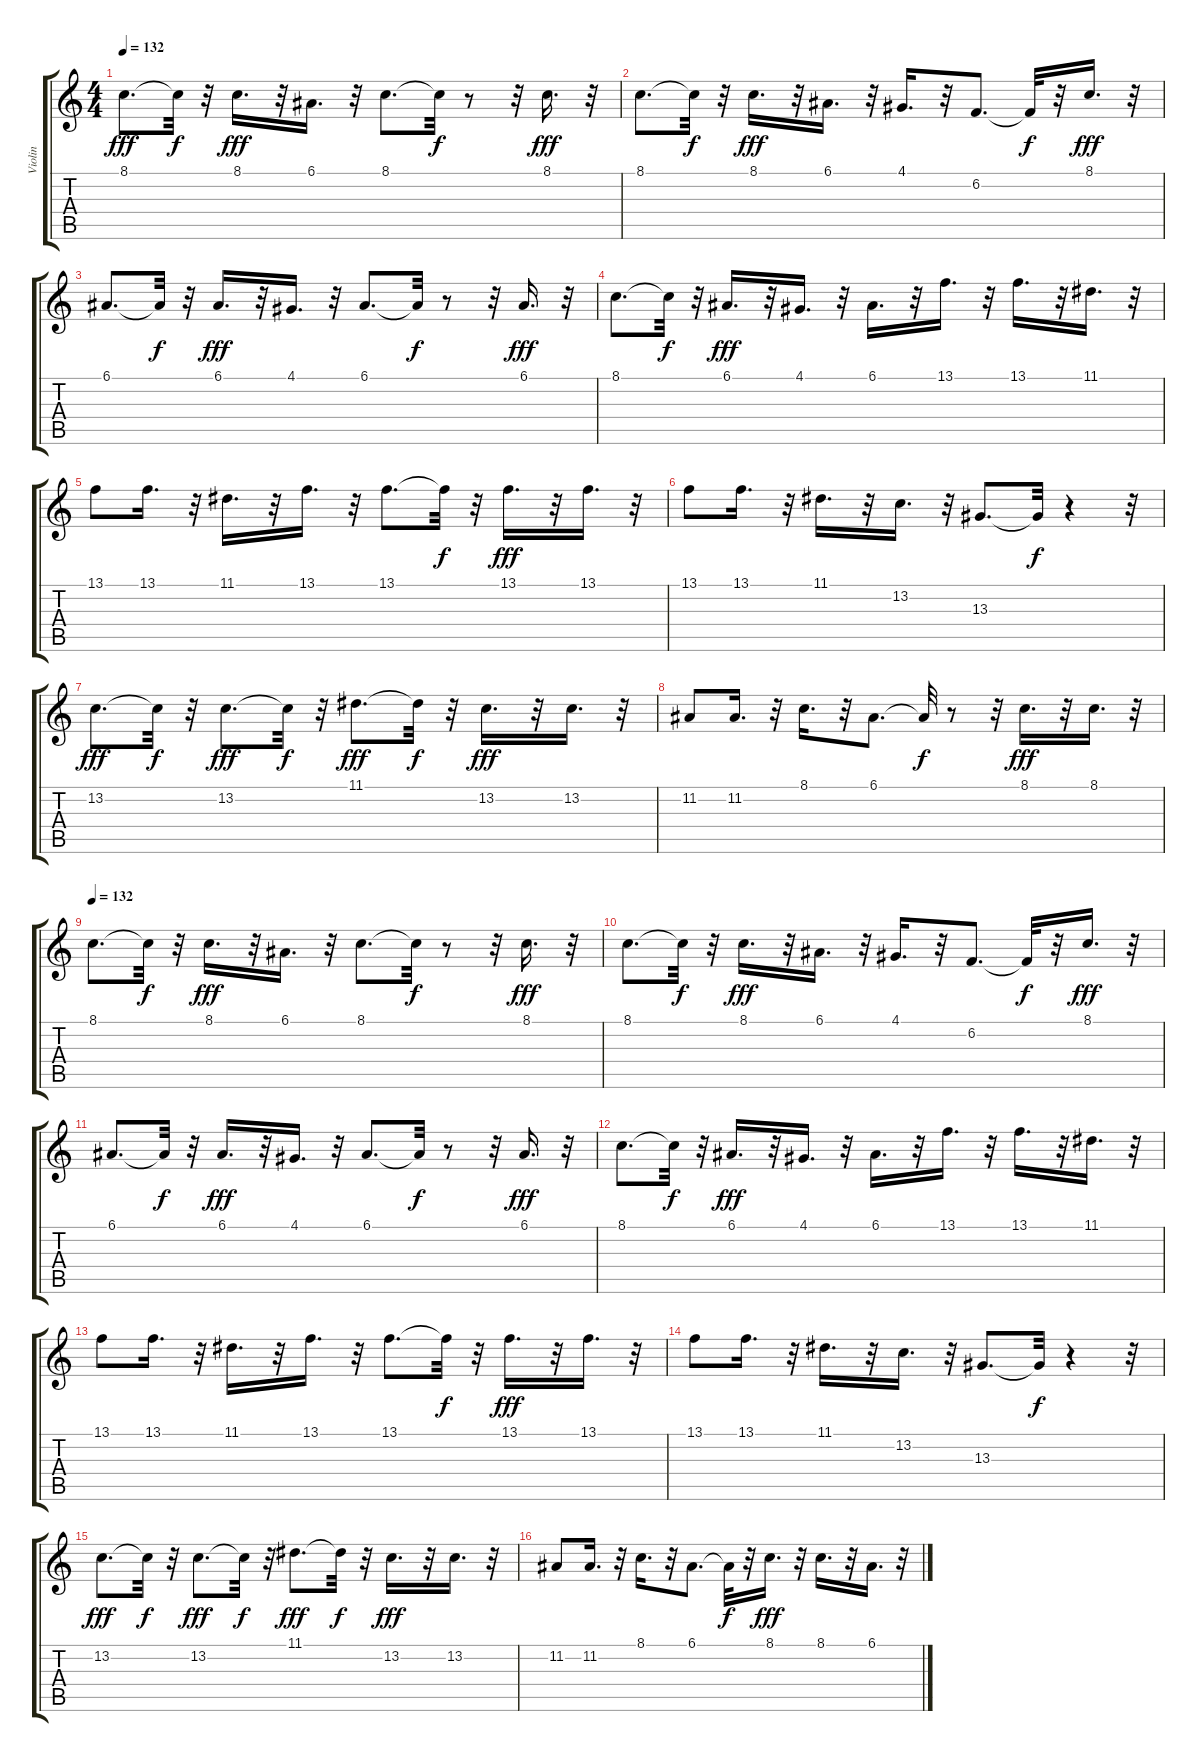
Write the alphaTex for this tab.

\track ("Violin" "Violin") {instrument tremolostrings}
\staff {score tabs}
\tuning (E4 B3 G3 D3 A2 E2) {hide}
\ts (4 4)
\tempo 132
\clef g2
\ks c
8.1.8{d dy fff} 8.1{t}.32{dy f} r.32 8.1.16{d dy fff} r.32 6.1.16{d} r.32 8.1.8{d} 8.1{t}.32{dy f} r.8 r.32 8.1.16{d dy fff} r.32 |
8.1.8{d} 8.1{t}.32{dy f} r.32 8.1.16{d dy fff} r.32 6.1.16{d} r.32 4.1.16{d} r.32 6.2.8{d} 6.2{t}.32{dy f} r.32 8.1.16{d dy fff} r.32 |
6.1.8{d} 6.1{t}.32{dy f} r.32 6.1.16{d dy fff} r.32 4.1.16{d} r.32 6.1.8{d} 6.1{t}.32{dy f} r.8 r.32 6.1.16{d dy fff} r.32 |
8.1.8{d} 8.1{t}.32{dy f} r.32 6.1.16{d dy fff} r.32 4.1.16{d} r.32 6.1.16{d} r.32 13.1.16{d} r.32 13.1.16{d} r.32 11.1.16{d} r.32 |
13.1.8 13.1.16{d} r.32 11.1.16{d} r.32 13.1.16{d} r.32 13.1.8{d} 13.1{t}.32{dy f} r.32 13.1.16{d dy fff} r.32 13.1.16{d} r.32 |
13.1.8 13.1.16{d} r.32 11.1.16{d} r.32 13.2.16{d} r.32 13.3.8{d} 13.3{t}.32{dy f} r.4 r.32 |
13.2.8{d dy fff} 13.2{t}.32{dy f} r.32 13.2.8{d dy fff} 13.2{t}.32{dy f} r.32 11.1.8{d dy fff} 11.1{t}.32{dy f} r.32 13.2.16{d dy fff} r.32 13.2.16{d} r.32 |
11.2.8 11.2.16{d} r.32 8.1.16{d} r.32 6.1.8{d} 6.1{t}.32{dy f} r.8 r.32 8.1.16{d dy fff} r.32 8.1.16{d} r.32 |
\tempo 132
8.1.8{d} 8.1{t}.32{dy f} r.32 8.1.16{d dy fff} r.32 6.1.16{d} r.32 8.1.8{d} 8.1{t}.32{dy f} r.8 r.32 8.1.16{d dy fff} r.32 |
8.1.8{d} 8.1{t}.32{dy f} r.32 8.1.16{d dy fff} r.32 6.1.16{d} r.32 4.1.16{d} r.32 6.2.8{d} 6.2{t}.32{dy f} r.32 8.1.16{d dy fff} r.32 |
6.1.8{d} 6.1{t}.32{dy f} r.32 6.1.16{d dy fff} r.32 4.1.16{d} r.32 6.1.8{d} 6.1{t}.32{dy f} r.8 r.32 6.1.16{d dy fff} r.32 |
8.1.8{d} 8.1{t}.32{dy f} r.32 6.1.16{d dy fff} r.32 4.1.16{d} r.32 6.1.16{d} r.32 13.1.16{d} r.32 13.1.16{d} r.32 11.1.16{d} r.32 |
13.1.8 13.1.16{d} r.32 11.1.16{d} r.32 13.1.16{d} r.32 13.1.8{d} 13.1{t}.32{dy f} r.32 13.1.16{d dy fff} r.32 13.1.16{d} r.32 |
13.1.8 13.1.16{d} r.32 11.1.16{d} r.32 13.2.16{d} r.32 13.3.8{d} 13.3{t}.32{dy f} r.4 r.32 |
13.2.8{d dy fff} 13.2{t}.32{dy f} r.32 13.2.8{d dy fff} 13.2{t}.32{dy f} r.32 11.1.8{d dy fff} 11.1{t}.32{dy f} r.32 13.2.16{d dy fff} r.32 13.2.16{d} r.32 |
11.2.8 11.2.16{d} r.32 8.1.16{d} r.32 6.1.8{d} 6.1{t}.32{dy f} r.32 8.1.16{d dy fff} r.32 8.1.16{d} r.32 6.1.16{d} r.32
